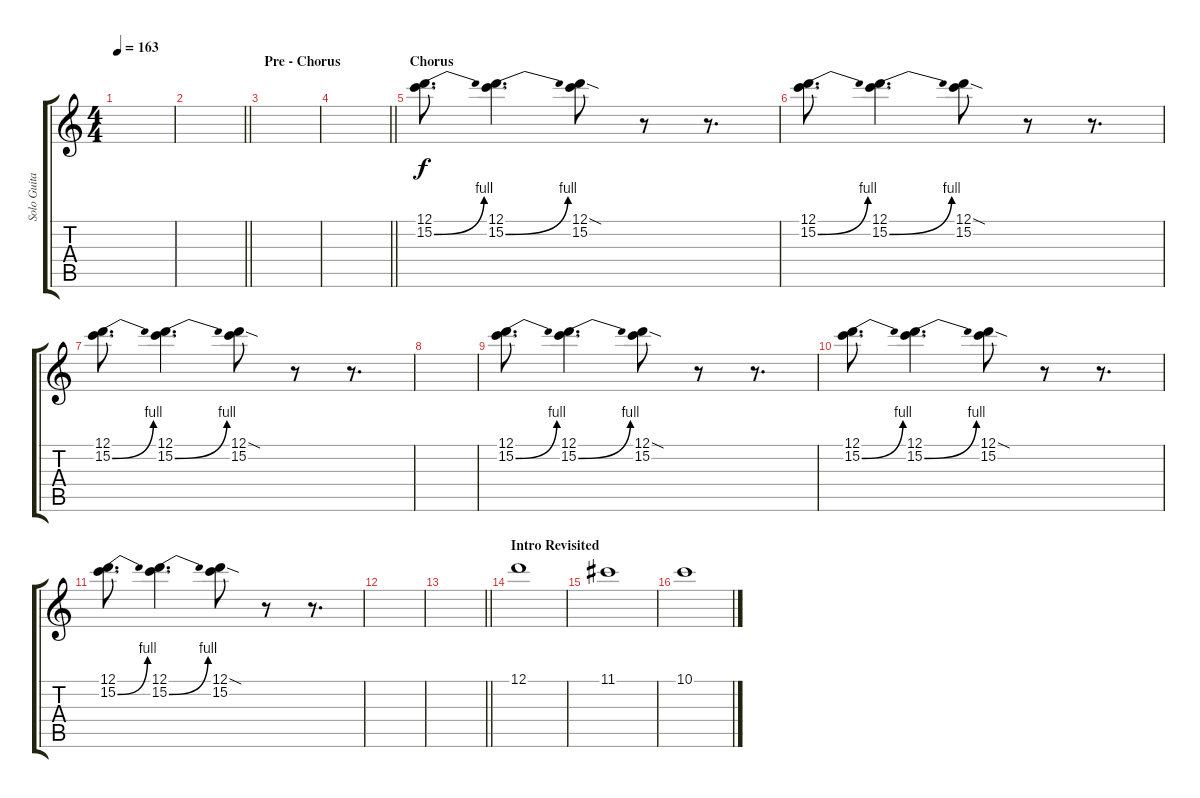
\track ("Solo Guitar" "Solo Guita") {instrument distortionguitar}
\staff {score tabs}
\tuning (D4 A3 F3 C3 G2 D2) {hide}
\ts (4 4)
\tempo 163
\clef g2
\ks c
|
\barLineRight lightlight
|
\section ("" "Pre - Chorus")
|
\barLineRight lightlight
|
\section ("" "Chorus")
(12.1 15.2{be (bend 0 0 60 4)}).8{d} (12.1 15.2{be (bend 0 0 60 4)}).4{d} (12.1{sod} 15.2).8 r.8 r.8{d} |
(12.1 15.2{be (bend 0 0 60 4)}).8{d} (12.1 15.2{be (bend 0 0 60 4)}).4{d} (12.1{sod} 15.2).8 r.8 r.8{d} |
(12.1 15.2{be (bend 0 0 60 4)}).8{d} (12.1 15.2{be (bend 0 0 60 4)}).4{d} (12.1{sod} 15.2).8 r.8 r.8{d} |
|
(12.1 15.2{be (bend 0 0 60 4)}).8{d} (12.1 15.2{be (bend 0 0 60 4)}).4{d} (12.1{sod} 15.2).8 r.8 r.8{d} |
(12.1 15.2{be (bend 0 0 60 4)}).8{d} (12.1 15.2{be (bend 0 0 60 4)}).4{d} (12.1{sod} 15.2).8 r.8 r.8{d} |
(12.1 15.2{be (bend 0 0 60 4)}).8{d} (12.1 15.2{be (bend 0 0 60 4)}).4{d} (12.1{sod} 15.2).8 r.8 r.8{d} |
|
\barLineRight lightlight
|
\section ("" "Intro Revisited")
12.1.1 |
11.1.1 |
10.1.1
